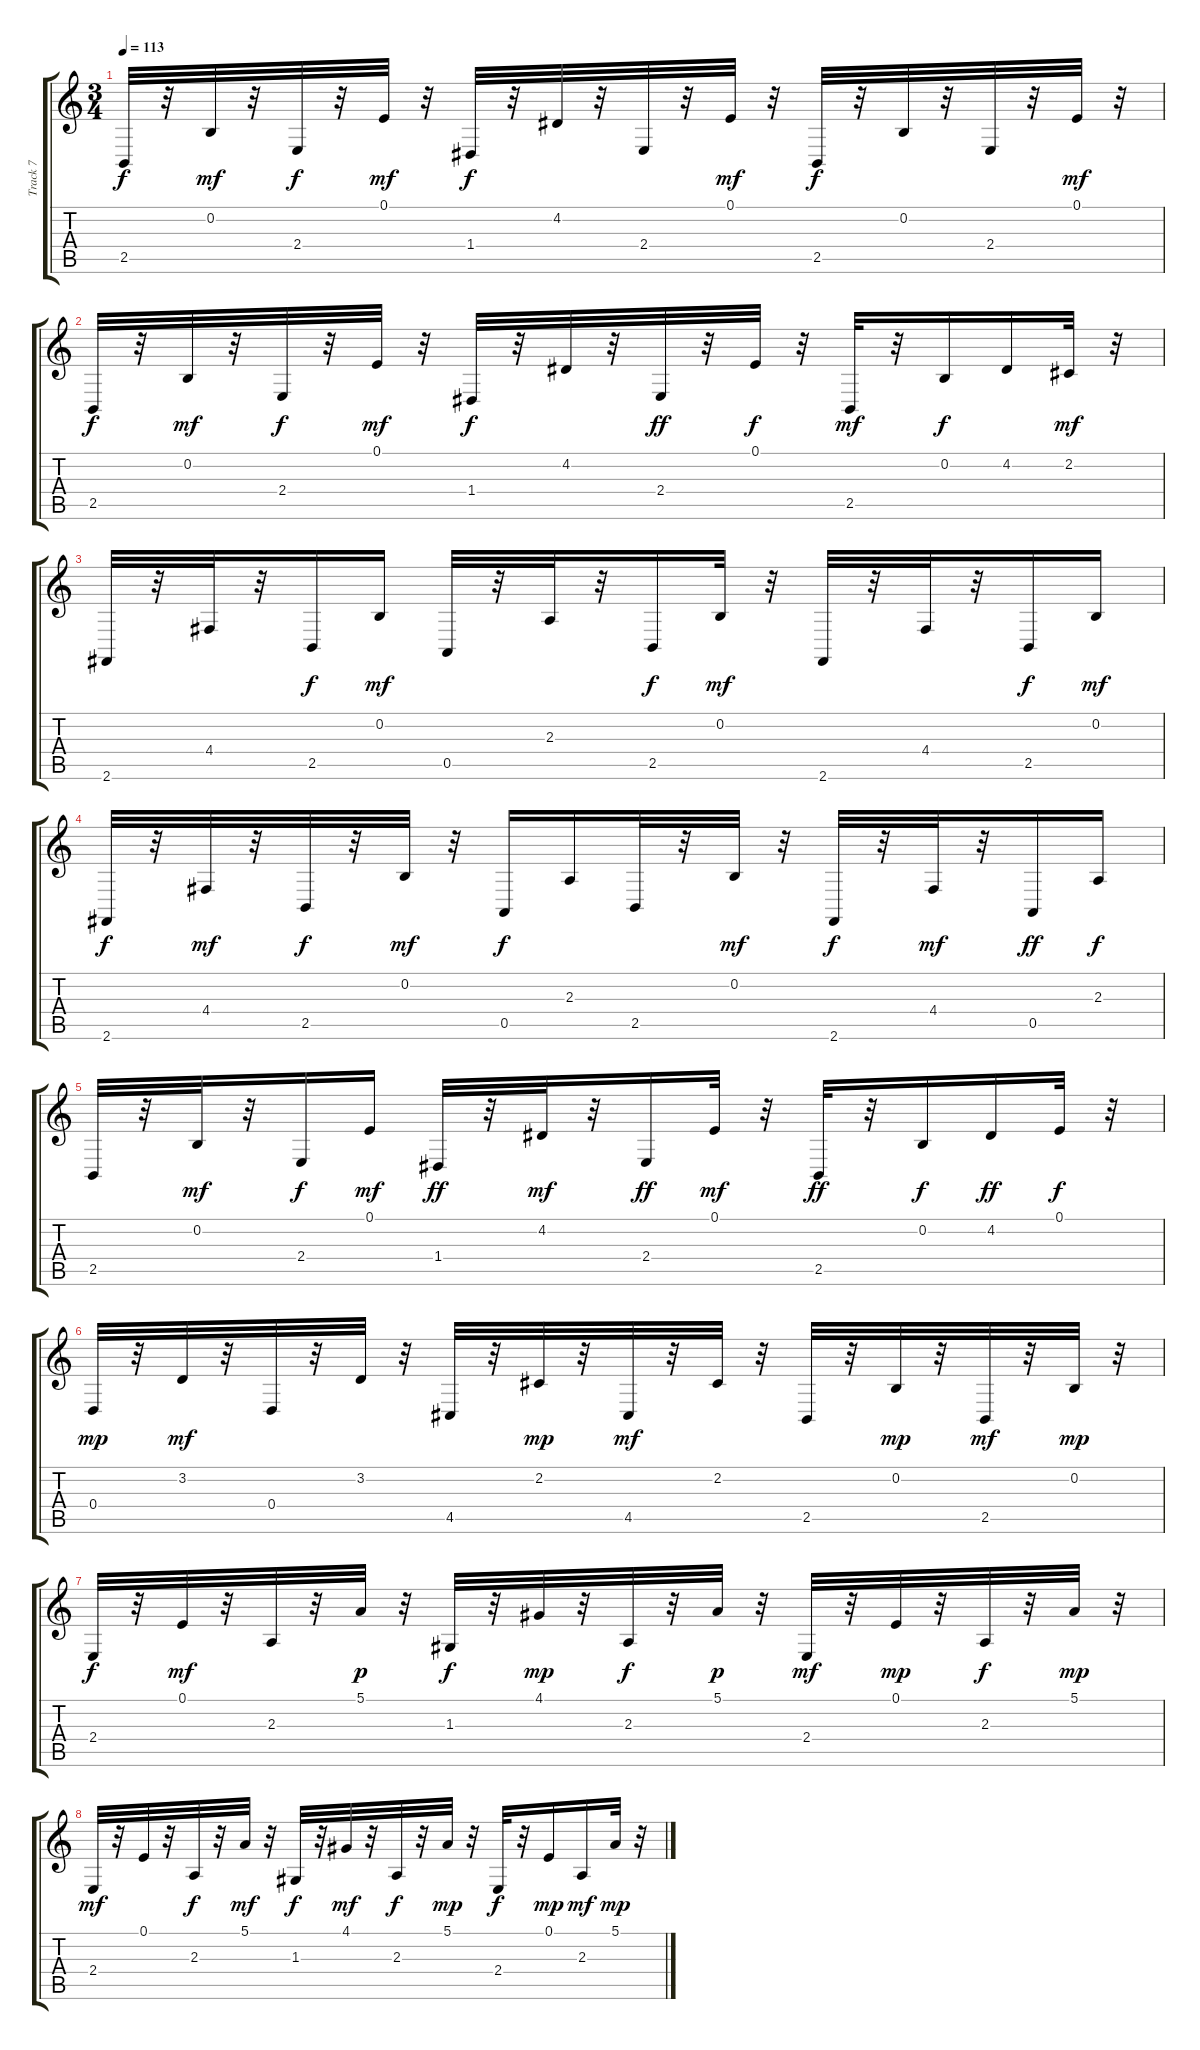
\track ("Track 7" "Track 7") {instrument tangoaccordion}
\staff {score tabs}
\tuning (E4 B3 G3 D3 A2 E2) {hide}
\ts (3 4)
\tempo 113
\clef g2
\ks c
2.5.32{dy f} r.32 0.2.32{dy mf} r.32 2.4.32{dy f} r.32 0.1.32{dy mf} r.32 1.4.32{dy f} r.32 4.2.32 r.32 2.4.32 r.32 0.1.32{dy mf} r.32 2.5.32{dy f} r.32 0.2.32 r.32 2.4.32 r.32 0.1.32{dy mf} r.32 |
2.5.32{dy f} r.32 0.2.32{dy mf} r.32 2.4.32{dy f} r.32 0.1.32{dy mf} r.32 1.4.32{dy f} r.32 4.2.32 r.32 2.4.32{dy ff} r.32 0.1.32{dy f} r.32 2.5.32{dy mf} r.32 0.2.16{dy f} 4.2.16 2.2.32{dy mf} r.32 |
2.6.32 r.32 4.4.32 r.32 2.5.16{dy f} 0.2.16{dy mf} 0.5.32 r.32 2.3.32 r.32 2.5.16{dy f} 0.2.32{dy mf} r.32 2.6.32 r.32 4.4.32 r.32 2.5.16{dy f} 0.2.16{dy mf} |
2.6.32{dy f} r.32 4.4.32{dy mf} r.32 2.5.32{dy f} r.32 0.2.32{dy mf} r.32 0.5.16{dy f} 2.3.16 2.5.32 r.32 0.2.32{dy mf} r.32 2.6.32{dy f} r.32 4.4.32{dy mf} r.32 0.5.16{dy ff} 2.3.16{dy f} |
2.5.32 r.32 0.2.32{dy mf} r.32 2.4.16{dy f} 0.1.16{dy mf} 1.4.32{dy ff} r.32 4.2.32{dy mf} r.32 2.4.16{dy ff} 0.1.32{dy mf} r.32 2.5.32{dy ff} r.32 0.2.16{dy f} 4.2.16{dy ff} 0.1.32{dy f} r.32 |
0.4.32{dy mp} r.32 3.2.32{dy mf} r.32 0.4.32 r.32 3.2.32 r.32 4.5.32 r.32 2.2.32{dy mp} r.32 4.5.32{dy mf} r.32 2.2.32 r.32 2.5.32 r.32 0.2.32{dy mp} r.32 2.5.32{dy mf} r.32 0.2.32{dy mp} r.32 |
2.4.32{dy f} r.32 0.1.32{dy mf} r.32 2.3.32 r.32 5.1.32{dy p} r.32 1.3.32{dy f} r.32 4.1.32{dy mp} r.32 2.3.32{dy f} r.32 5.1.32{dy p} r.32 2.4.32{dy mf} r.32 0.1.32{dy mp} r.32 2.3.32{dy f} r.32 5.1.32{dy mp} r.32 |
2.4.32{dy mf} r.32 0.1.32 r.32 2.3.32{dy f} r.32 5.1.32{dy mf} r.32 1.3.32{dy f} r.32 4.1.32{dy mf} r.32 2.3.32{dy f} r.32 5.1.32{dy mp} r.32 2.4.32{dy f} r.32 0.1.16{dy mp} 2.3.16{dy mf} 5.1.32{dy mp} r.32
